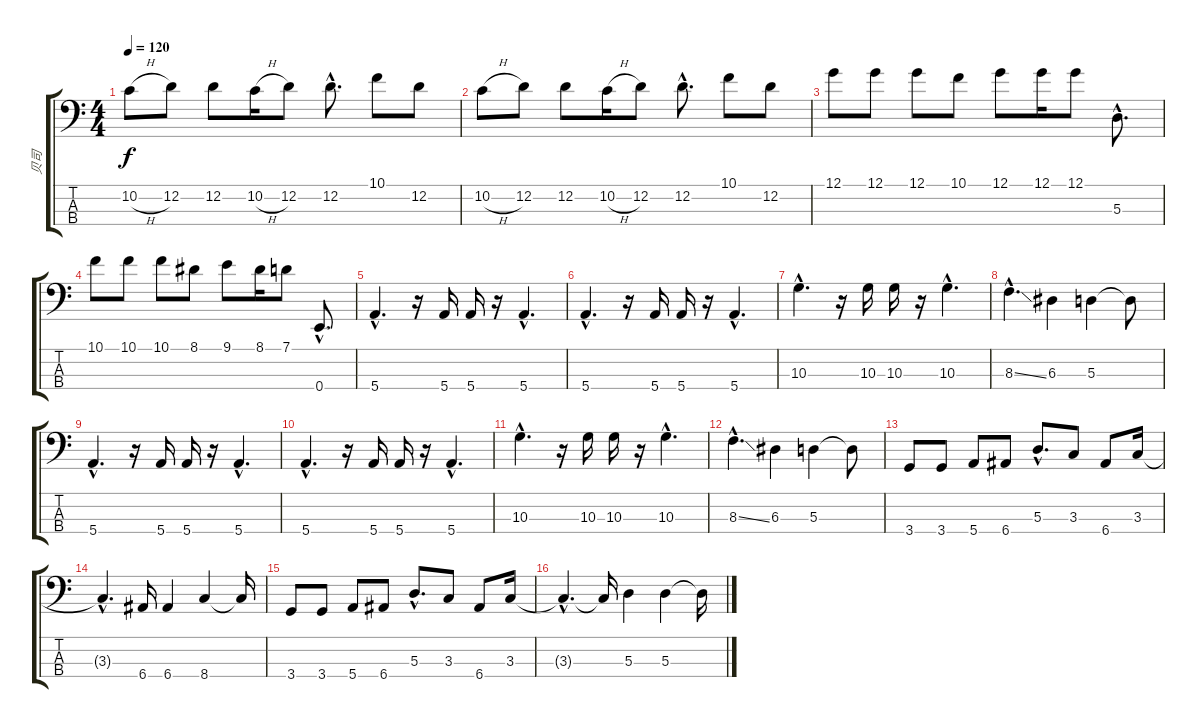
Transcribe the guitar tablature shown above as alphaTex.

\track ("贝司" "贝司") {instrument electricbasspick}
\staff {score tabs}
\tuning (G2 D2 A1 E1) {hide}
\ts (4 4)
\tempo 120
\clef f4
\ks c
10.2{h}.8{dy f} 12.2.8 12.2.8 10.2{h}.16 12.2.8 12.2{hac}.8{d} 10.1.8 12.2.8 |
10.2{h}.8 12.2.8 12.2.8 10.2{h}.16 12.2.8 12.2{hac}.8{d} 10.1.8 12.2.8 |
12.1.8 12.1.8 12.1.8 10.1.8 12.1.8 12.1.16 12.1.8 5.3{hac t}.8{d} |
10.1.8 10.1.8 10.1.8 8.1.8 9.1.8 8.1.16 7.1.8 0.4{hac}.8{d} |
5.4{hac}.4{d} r.16 5.4.16 5.4.16 r.16 5.4{hac}.4{d} |
5.4{hac}.4{d} r.16 5.4.16 5.4.16 r.16 5.4{hac}.4{d} |
10.3{hac}.4{d} r.16 10.3.16 10.3.16 r.16 10.3{hac}.4{d} |
8.3{ss hac}.4{d} 6.3.4 5.3.4 5.3{t}.8 |
5.4{hac}.4{d} r.16 5.4.16 5.4.16 r.16 5.4{hac}.4{d} |
5.4{hac}.4{d} r.16 5.4.16 5.4.16 r.16 5.4{hac}.4{d} |
10.3{hac}.4{d} r.16 10.3.16 10.3.16 r.16 10.3{hac}.4{d} |
8.3{ss hac}.4{d} 6.3.4 5.3.4 5.3{t}.8 |
3.4.8 3.4.8 5.4.8 6.4.8 5.3{hac}.8{d} 3.3.8 6.4.8 3.3.16 |
3.3{hac t}.4{d} 6.4.16 6.4.4 8.4.4 8.4{t}.16 |
3.4.8 3.4.8 5.4.8 6.4.8 5.3{hac}.8{d} 3.3.8 6.4.8 3.3.16 |
3.3{hac t}.4{d} 3.3{t}.16 5.3.4 5.3.4 5.3{t}.16
